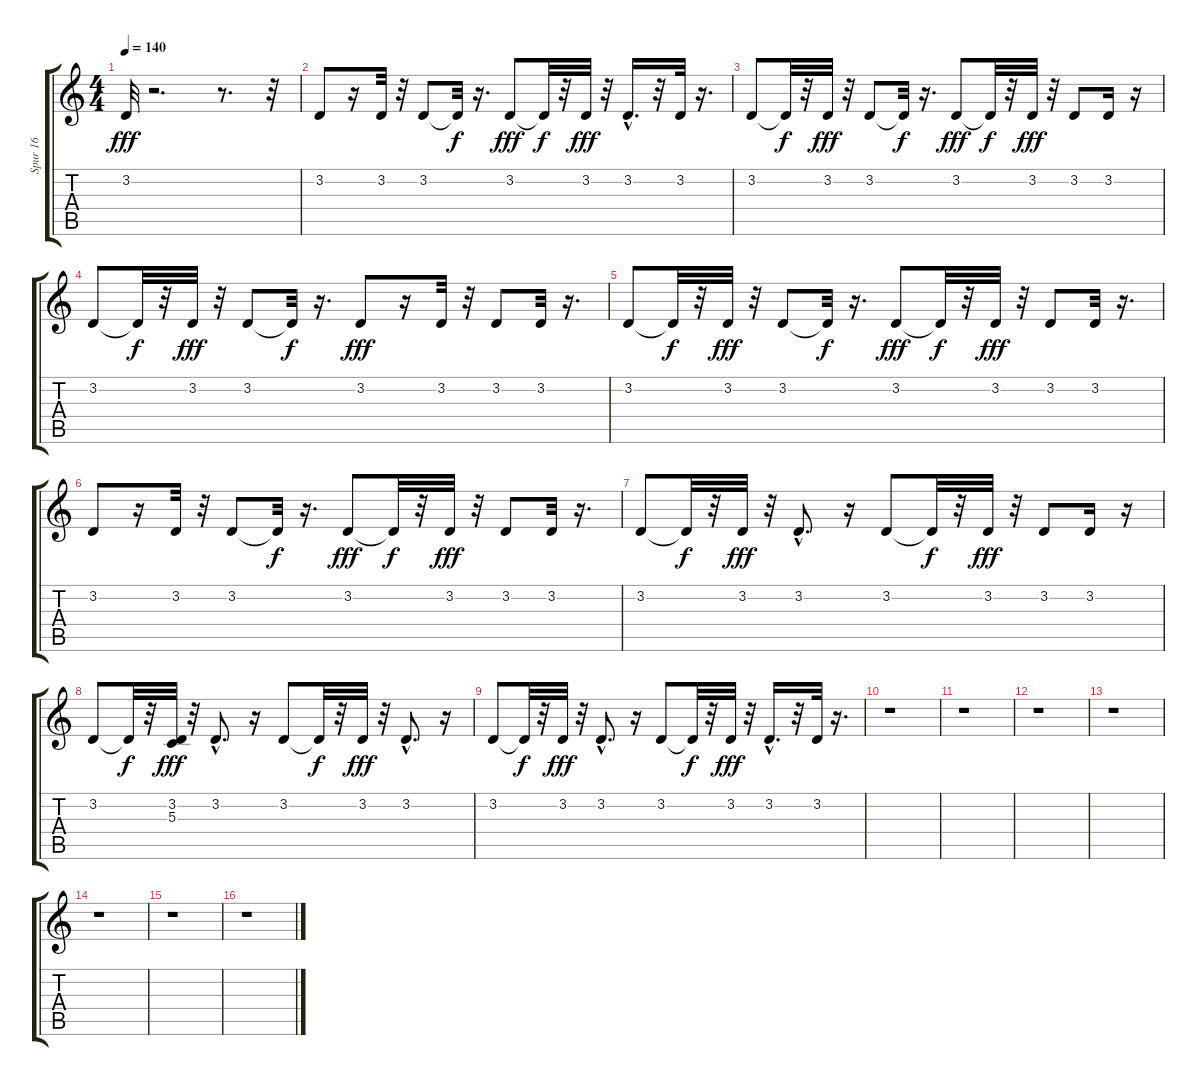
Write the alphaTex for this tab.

\track ("Spur 16" "Spur 16") {instrument synthdrum}
\staff {score tabs}
\tuning (E4 B3 G3 D3 A2 E2) {hide}
\ts (4 4)
\tempo 140
\clef g2
\ks c
3.2.32{dy fff} r.2{d} r.8{d} r.32 |
3.2.8 r.16 3.2.32 r.32 3.2.8 3.2{t}.32{dy f} r.16{d} 3.2.8{dy fff} 3.2{t}.32{dy f} r.32 3.2.32{dy fff} r.32 3.2{hac}.16{d} r.32 3.2.32 r.16{d} |
3.2.8 3.2{t}.32{dy f} r.32 3.2.32{dy fff} r.32 3.2.8 3.2{t}.32{dy f} r.16{d} 3.2.8{dy fff} 3.2{t}.32{dy f} r.32 3.2.32{dy fff} r.32 3.2.8 3.2.16 r.16 |
3.2.8 3.2{t}.32{dy f} r.32 3.2.32{dy fff} r.32 3.2.8 3.2{t}.32{dy f} r.16{d} 3.2.8{dy fff} r.16 3.2.32 r.32 3.2.8 3.2.32 r.16{d} |
3.2.8 3.2{t}.32{dy f} r.32 3.2.32{dy fff} r.32 3.2.8 3.2{t}.32{dy f} r.16{d} 3.2.8{dy fff} 3.2{t}.32{dy f} r.32 3.2.32{dy fff} r.32 3.2.8 3.2.32 r.16{d} |
3.2.8 r.16 3.2.32 r.32 3.2.8 3.2{t}.32{dy f} r.16{d} 3.2.8{dy fff} 3.2{t}.32{dy f} r.32 3.2.32{dy fff} r.32 3.2.8 3.2.32 r.16{d} |
3.2.8 3.2{t}.32{dy f} r.32 3.2.32{dy fff} r.32 3.2{hac}.8{d} r.16 3.2.8 3.2{t}.32{dy f} r.32 3.2.32{dy fff} r.32 3.2.8 3.2.16 r.16 |
3.2.8 3.2{t}.32{dy f} r.32 (3.2 5.3).32{dy fff} r.32 3.2{hac}.8{d} r.16 3.2.8 3.2{t}.32{dy f} r.32 3.2.32{dy fff} r.32 3.2{hac}.8{d} r.16 |
3.2.8 3.2{t}.32{dy f} r.32 3.2.32{dy fff} r.32 3.2{hac}.8{d} r.16 3.2.8 3.2{t}.32{dy f} r.32 3.2.32{dy fff} r.32 3.2{hac}.16{d} r.32 3.2.32 r.16{d} |
r.1 |
r.1 |
r.1 |
r.1 |
r.1 |
r.1 |
r.1
